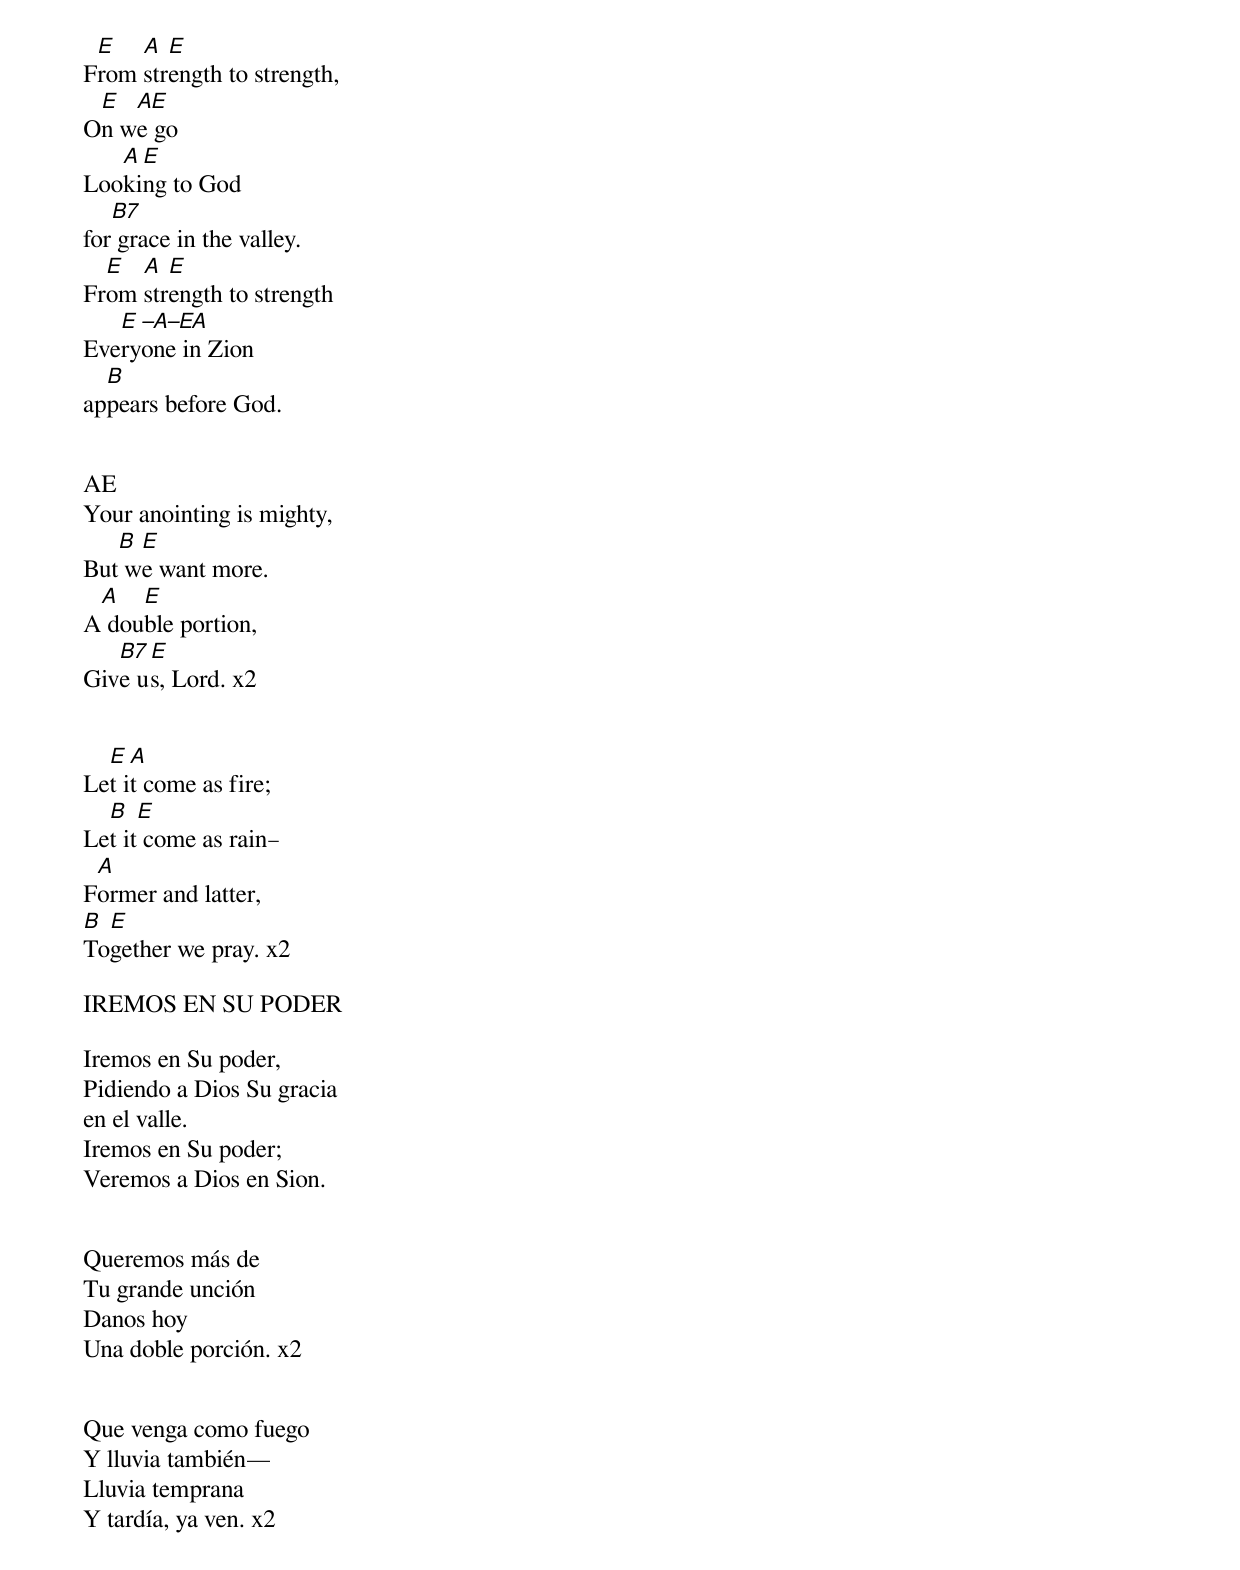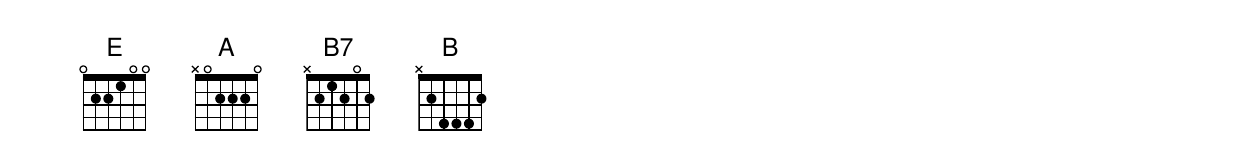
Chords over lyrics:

 E   A  E
From strength to strength,
 E  AE
On we go
   A E
Looking to God
   B7
for grace in the valley.
  E  A  E
From strength to strength
   E –A–EA
Everyone in Zion
  B
appears before God.


AE
Your anointing is mighty,
   B E
But we want more.
 A   E
A double portion,
   B7 E
Give us, Lord. x2


  E  A
Let it come as fire;
  B   E
Let it come as rain–
 A
Former and latter,
B E
Together we pray. x2

IREMOS EN SU PODER

Iremos en Su poder,
Pidiendo a Dios Su gracia
en el valle.
Iremos en Su poder;
Veremos a Dios en Sion.


Queremos más de
Tu grande unción
Danos hoy
Una doble porción. x2


Que venga como fuego
Y lluvia también—
Lluvia temprana
Y tardía, ya ven. x2
